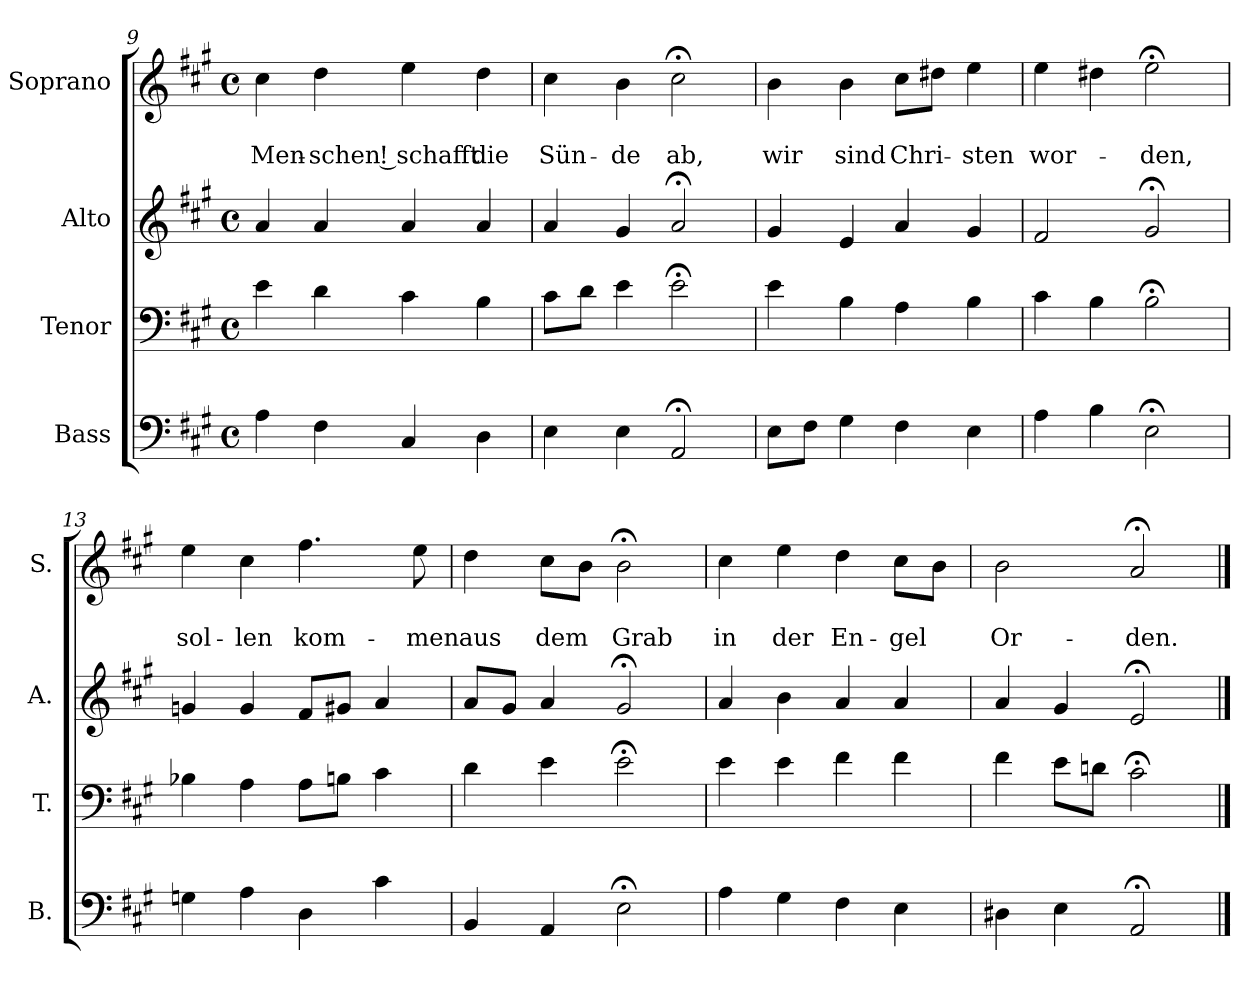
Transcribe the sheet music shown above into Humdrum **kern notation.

**kern	**kern	**kern	**kern	**text	**text
*part4	*part3	*part2	*part1	*part1	*part1
*staff4	*staff3	*staff2	*staff1	*staff1	*staff1
*I"Bass	*I"Tenor	*I"Alto	*I"Soprano	*	*
*I'B.	*I'T.	*I'A.	*I'S.	*	*
!!LO:PB:g=z
*clefF4	*clefF4	*clefG2	*clefG2	*	*
*k[f#c#g#]	*k[f#c#g#]	*k[f#c#g#]	*k[f#c#g#]	*	*
*A:	*A:	*A:	*A:	*	*
*M4/4	*M4/4	*M4/4	*M4/4	*	*
*met(c)	*met(c)	*met(c)	*met(c)	*	*
=9	=9	=9	=9	=9	=9
4A\	4e\	4a/	4cc#\	.	Men-
4F#\	4d\	4a/	4dd\	.	schen !
4C#/	4c#\	4a/	4ee\	.	schafft
4D\	4B\	4a/	4dd\	.	die
=10	=10	=10	=10	=10	=10
4E\	8c#\L	4a/	4cc#\	.	Sün-
.	8d\J	.	.	.	.
4E\	4e\	4g#/	4b\	.	-de
2AA;</	2e;<\	2a;</	2cc#;<\	.	ab,
=11	=11	=11	=11	=11	=11
8E\L	4e\	4g#/	4b\	.	wir
8F#\J	.	.	.	.	.
4G#\	4B\	4e/	4b\	.	sind
4F#\	4A\	4a/	8cc#\L	.	Chri-
.	.	.	8dd#X\J	.	.
4E\	4B\	4g#/	4ee\	.	-sten
=12	=12	=12	=12	=12	=12
4A\	4c#\	2f#/	4ee\	.	wor-
4B\	4B\	.	4dd#X\	.	.
2E;<\	2B;<\	2g#;</	2ee;<\	.	-den,
!!LO:LB:g=z
=13	=13	=13	=13	=13	=13
4Gn\	4B-X\	4gn/	4ee\	.	sol-
4A\	4A\	4g/	4cc#\	.	-len
4D\	8A\L	8f#/L	4.ff#\	.	kom-
.	8Bn\J	8g#X/J	.	.	.
4c#\	4c#\	4a/	.	.	.
.	.	.	8ee\	.	-men
=14	=14	=14	=14	=14	=14
4BB/	4d\	8a/L	4dd\	.	aus
.	.	8g#/J	.	.	.
4AA/	4e\	4a/	8cc#\L	.	dem
.	.	.	8b\J	.	.
2E;<\	2e;<\	2g#;</	2b;<\	.	Grab
=15	=15	=15	=15	=15	=15
4A\	4e\	4a/	4cc#\	.	in
4G#\	4e\	4b\	4ee\	.	der
4F#\	4f#\	4a/	4dd\	.	En-
4E\	4f#\	4a/	8cc#\L	.	-gel
.	.	.	8b\J	.	.
=16	=16	=16	=16	=16	=16
4D#X\	4f#\	4a/	2b\	.	Or-
4E\	8e\L	4g#/	.	.	.
.	8dn\J	.	.	.	.
2AA;</	2c#;<\	2e;</	2a;</	.	-den.
==	==	==	==	==	==
*-	*-	*-	*-	*-	*-
